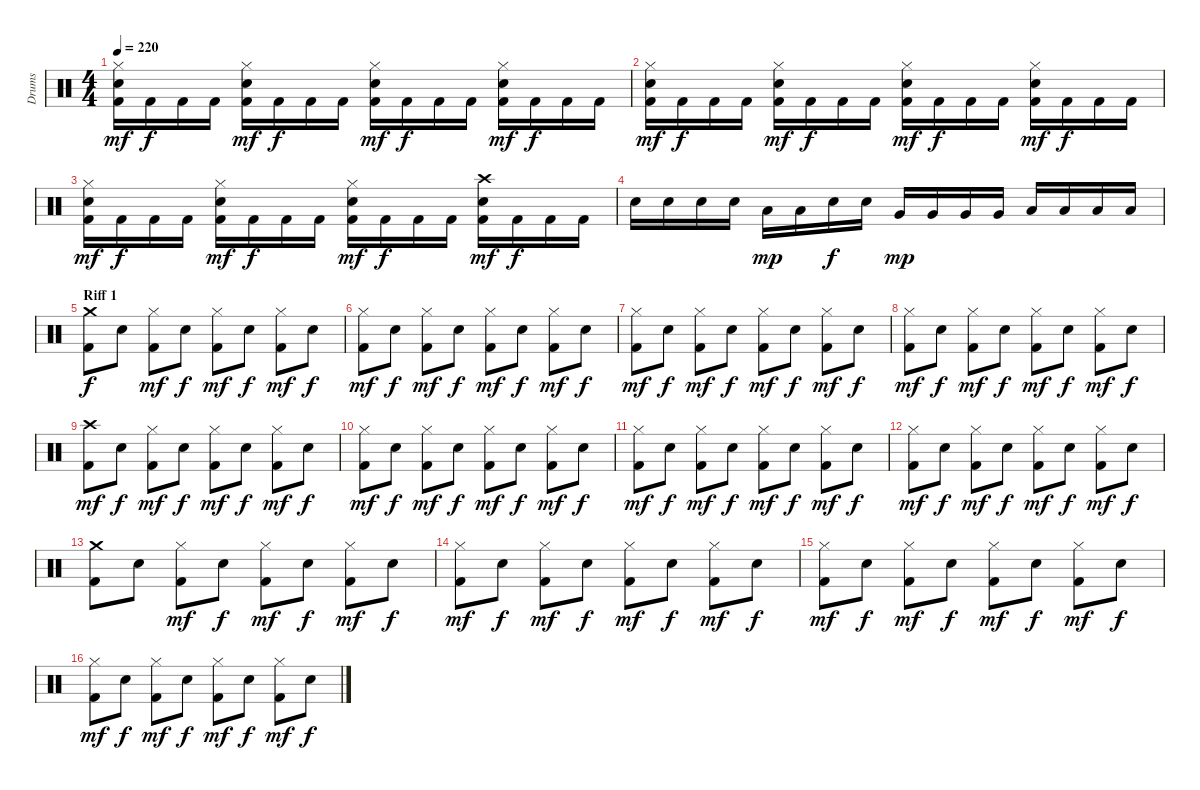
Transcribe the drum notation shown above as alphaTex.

\track ("Drums" "Drums") {instrument percussion}
\staff {score}
\articulation defaults
\ts (4 4)
\tempo 220
\clef neutral
\ks c
("Hi-Hat (closed)" "Electric Snare (hit)" "Kick (hit) 2").16{dy mf} "Kick (hit) 2".16{dy f} "Kick (hit) 2".16 "Kick (hit) 2".16 ("Hi-Hat (closed)" "Electric Snare (hit)" "Kick (hit) 2").16{dy mf} "Kick (hit) 2".16{dy f} "Kick (hit) 2".16 "Kick (hit) 2".16 ("Hi-Hat (closed)" "Electric Snare (hit)" "Kick (hit) 2").16{dy mf} "Kick (hit) 2".16{dy f} "Kick (hit) 2".16 "Kick (hit) 2".16 ("Hi-Hat (closed)" "Electric Snare (hit)" "Kick (hit) 2").16{dy mf} "Kick (hit) 2".16{dy f} "Kick (hit) 2".16 "Kick (hit) 2".16 |
("Hi-Hat (closed)" "Electric Snare (hit)" "Kick (hit) 2").16{dy mf} "Kick (hit) 2".16{dy f} "Kick (hit) 2".16 "Kick (hit) 2".16 ("Hi-Hat (closed)" "Electric Snare (hit)" "Kick (hit) 2").16{dy mf} "Kick (hit) 2".16{dy f} "Kick (hit) 2".16 "Kick (hit) 2".16 ("Hi-Hat (closed)" "Electric Snare (hit)" "Kick (hit) 2").16{dy mf} "Kick (hit) 2".16{dy f} "Kick (hit) 2".16 "Kick (hit) 2".16 ("Hi-Hat (closed)" "Electric Snare (hit)" "Kick (hit) 2").16{dy mf} "Kick (hit) 2".16{dy f} "Kick (hit) 2".16 "Kick (hit) 2".16 |
("Hi-Hat (closed)" "Electric Snare (hit)" "Kick (hit) 2").16{dy mf} "Kick (hit) 2".16{dy f} "Kick (hit) 2".16 "Kick (hit) 2".16 ("Hi-Hat (closed)" "Electric Snare (hit)" "Kick (hit) 2").16{dy mf} "Kick (hit) 2".16{dy f} "Kick (hit) 2".16 "Kick (hit) 2".16 ("Hi-Hat (closed)" "Electric Snare (hit)" "Kick (hit) 2").16{dy mf} "Kick (hit) 2".16{dy f} "Kick (hit) 2".16 "Kick (hit) 2".16 ("Crash high (hit)" "Electric Snare (hit)" "Kick (hit) 2").16{dy mf} "Kick (hit) 2".16{dy f} "Kick (hit) 2".16 "Kick (hit) 2".16 |
"Electric Snare (hit)".16 "Electric Snare (hit)".16 "Electric Snare (hit)".16 "Electric Snare (hit)".16 "Low Tom (hit)".16{dy mp} "Low Tom (hit)".16 "Electric Snare (hit)".16{dy f} "Electric Snare (hit)".16 "Very Low Tom (hit)".16{dy mp} "Very Low Tom (hit)".16 "Very Low Tom (hit)".16 "Very Low Tom (hit)".16 "Low Floor Tom (hit)".16 "Low Floor Tom (hit)".16 "Low Floor Tom (hit)".16 "Low Floor Tom (hit)".16 |
\section ("" "Riff 1")
("Crash medium (hit)" "Kick (hit) 2").8{dy f} "Electric Snare (hit)".8 ("Hi-Hat (closed)" "Kick (hit) 2").8{dy mf} "Electric Snare (hit)".8{dy f} ("Hi-Hat (closed)" "Kick (hit) 2").8{dy mf} "Electric Snare (hit)".8{dy f} ("Hi-Hat (closed)" "Kick (hit) 2").8{dy mf} "Electric Snare (hit)".8{dy f} |
("Hi-Hat (closed)" "Kick (hit) 2").8{dy mf} "Electric Snare (hit)".8{dy f} ("Hi-Hat (closed)" "Kick (hit) 2").8{dy mf} "Electric Snare (hit)".8{dy f} ("Hi-Hat (closed)" "Kick (hit) 2").8{dy mf} "Electric Snare (hit)".8{dy f} ("Hi-Hat (closed)" "Kick (hit) 2").8{dy mf} "Electric Snare (hit)".8{dy f} |
("Hi-Hat (closed)" "Kick (hit) 2").8{dy mf} "Electric Snare (hit)".8{dy f} ("Hi-Hat (closed)" "Kick (hit) 2").8{dy mf} "Electric Snare (hit)".8{dy f} ("Hi-Hat (closed)" "Kick (hit) 2").8{dy mf} "Electric Snare (hit)".8{dy f} ("Hi-Hat (closed)" "Kick (hit) 2").8{dy mf} "Electric Snare (hit)".8{dy f} |
("Hi-Hat (closed)" "Kick (hit) 2").8{dy mf} "Electric Snare (hit)".8{dy f} ("Hi-Hat (closed)" "Kick (hit) 2").8{dy mf} "Electric Snare (hit)".8{dy f} ("Hi-Hat (closed)" "Kick (hit) 2").8{dy mf} "Electric Snare (hit)".8{dy f} ("Hi-Hat (closed)" "Kick (hit) 2").8{dy mf} "Electric Snare (hit)".8{dy f} |
("Crash high (hit)" "Kick (hit) 2").8{dy mf} "Electric Snare (hit)".8{dy f} ("Hi-Hat (closed)" "Kick (hit) 2").8{dy mf} "Electric Snare (hit)".8{dy f} ("Hi-Hat (closed)" "Kick (hit) 2").8{dy mf} "Electric Snare (hit)".8{dy f} ("Hi-Hat (closed)" "Kick (hit) 2").8{dy mf} "Electric Snare (hit)".8{dy f} |
("Hi-Hat (closed)" "Kick (hit) 2").8{dy mf} "Electric Snare (hit)".8{dy f} ("Hi-Hat (closed)" "Kick (hit) 2").8{dy mf} "Electric Snare (hit)".8{dy f} ("Hi-Hat (closed)" "Kick (hit) 2").8{dy mf} "Electric Snare (hit)".8{dy f} ("Hi-Hat (closed)" "Kick (hit) 2").8{dy mf} "Electric Snare (hit)".8{dy f} |
("Hi-Hat (closed)" "Kick (hit) 2").8{dy mf} "Electric Snare (hit)".8{dy f} ("Hi-Hat (closed)" "Kick (hit) 2").8{dy mf} "Electric Snare (hit)".8{dy f} ("Hi-Hat (closed)" "Kick (hit) 2").8{dy mf} "Electric Snare (hit)".8{dy f} ("Hi-Hat (closed)" "Kick (hit) 2").8{dy mf} "Electric Snare (hit)".8{dy f} |
("Hi-Hat (closed)" "Kick (hit) 2").8{dy mf} "Electric Snare (hit)".8{dy f} ("Hi-Hat (closed)" "Kick (hit) 2").8{dy mf} "Electric Snare (hit)".8{dy f} ("Hi-Hat (closed)" "Kick (hit) 2").8{dy mf} "Electric Snare (hit)".8{dy f} ("Hi-Hat (closed)" "Kick (hit) 2").8{dy mf} "Electric Snare (hit)".8{dy f} |
("Crash medium (hit)" "Kick (hit) 2").8 "Electric Snare (hit)".8 ("Hi-Hat (closed)" "Kick (hit) 2").8{dy mf} "Electric Snare (hit)".8{dy f} ("Hi-Hat (closed)" "Kick (hit) 2").8{dy mf} "Electric Snare (hit)".8{dy f} ("Hi-Hat (closed)" "Kick (hit) 2").8{dy mf} "Electric Snare (hit)".8{dy f} |
("Hi-Hat (closed)" "Kick (hit) 2").8{dy mf} "Electric Snare (hit)".8{dy f} ("Hi-Hat (closed)" "Kick (hit) 2").8{dy mf} "Electric Snare (hit)".8{dy f} ("Hi-Hat (closed)" "Kick (hit) 2").8{dy mf} "Electric Snare (hit)".8{dy f} ("Hi-Hat (closed)" "Kick (hit) 2").8{dy mf} "Electric Snare (hit)".8{dy f} |
("Hi-Hat (closed)" "Kick (hit) 2").8{dy mf} "Electric Snare (hit)".8{dy f} ("Hi-Hat (closed)" "Kick (hit) 2").8{dy mf} "Electric Snare (hit)".8{dy f} ("Hi-Hat (closed)" "Kick (hit) 2").8{dy mf} "Electric Snare (hit)".8{dy f} ("Hi-Hat (closed)" "Kick (hit) 2").8{dy mf} "Electric Snare (hit)".8{dy f} |
("Hi-Hat (closed)" "Kick (hit) 2").8{dy mf} "Electric Snare (hit)".8{dy f} ("Hi-Hat (closed)" "Kick (hit) 2").8{dy mf} "Electric Snare (hit)".8{dy f} ("Hi-Hat (closed)" "Kick (hit) 2").8{dy mf} "Electric Snare (hit)".8{dy f} ("Hi-Hat (closed)" "Kick (hit) 2").8{dy mf} "Electric Snare (hit)".8{dy f}
